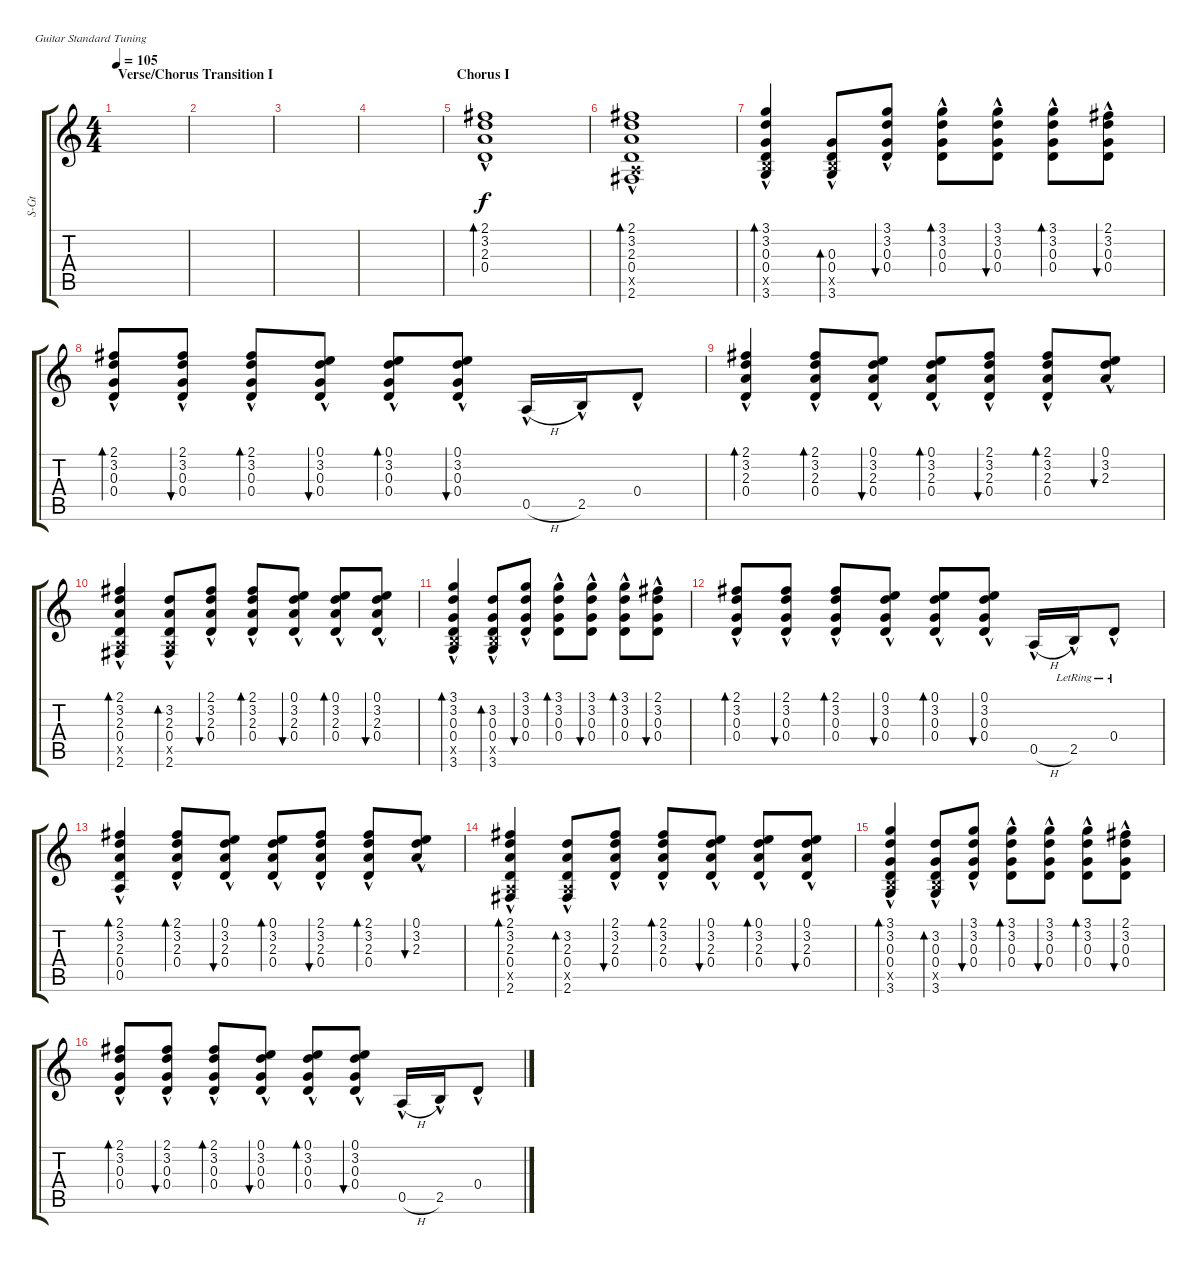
\defaultSystemsLayout 4
\otherSystemsTrackNameOrientation horizontal
\chordDiagramsInScore
\track ("Zakk Wylde Acoustic Rhythm Right" "S-Gt") {instrument acousticguitarsteel}
\staff {score tabs}
\tuning (E4 B3 G3 D3 A2 E2)
\ts (4 4)
\section ("" "Verse/Chorus Transition I")
\tempo 105
\clef g2
\scale
0.333333
\ks c
|
\scale
0.333333 |
\scale
0.333333 |
\scale
0.333333 |
\section ("" "Chorus I")
\scale
0.333333 (0.4{hac} 2.3{hac} 3.2{hac} 2.1).1{bd 113} |
\scale
0.333333 (3.2{hac} 2.3{hac} 0.4{hac} 2.6{hac} 0.5{hac x} 2.1).1{bd 54} |
\scale
0.333333 (3.6{hac} 2.5{hac x} 0.4{hac} 0.3{hac} 3.2 3.1).4{bd 64} (2.5{hac x} 0.4{hac} 0.3{hac} 3.6{hac}).8{bd 63} (0.3{hac} 3.2{hac} 3.1{hac} 0.4{hac}).8{bu 58} (3.1{hac} 3.2{hac} 0.3{hac} 0.4{hac}).8{bd 62} (0.3{hac} 3.2{hac} 3.1{hac} 0.4{hac}).8{bu 65} (0.3{hac} 3.2{hac} 3.1{hac} 0.4{hac}).8{bd 61} (0.3{hac} 3.2{hac} 2.1{hac} 0.4{hac}).8{bu 65} |
(0.3{hac} 3.2{hac} 2.1{hac} 0.4{hac}).8{bd 60} (2.1{hac} 0.3{hac} 3.2{hac} 0.4{hac}).8{bu 58} (2.1{hac} 0.3{hac} 3.2{hac} 0.4{hac}).8{bd 59} (0.1{hac} 3.2{hac} 0.3{hac} 0.4{hac}).8{bu 58} (0.1{hac} 3.2{hac} 0.3{hac} 0.4{hac}).8{bd 58} (0.1{hac} 3.2{hac} 0.3{hac} 0.4{hac}).8{bu 58} 0.5{h hac}.16 2.5{hac}.16 0.4{hac}.8 |
(0.4{hac} 2.3{hac} 3.2{hac} 2.1{hac}).4{bd 56} (0.4{hac} 2.3{hac} 3.2{hac} 2.1{hac}).8{bd 52} (0.1{hac} 3.2{hac} 2.3{hac} 0.4{hac}).8{bu 53} (0.4{hac} 2.3{hac} 3.2{hac} 0.1{hac}).8{bd 51} (2.1{hac} 3.2{hac} 2.3{hac} 0.4{hac}).8{bu 54} (2.1{hac} 3.2{hac} 2.3{hac} 0.4{hac}).8{bd 51} (0.1{hac} 3.2{hac} 2.3{hac}).8{bu 55} |
(0.4{hac} 2.6{hac} 0.5{hac x} 3.2 2.3 2.1).4{bd 56} (0.4{hac} 0.5{hac x} 2.6{hac} 2.3 3.2).8{bd 52} (2.1{hac} 3.2{hac} 2.3{hac} 0.4{hac}).8{bu 53} (0.4{hac} 2.3{hac} 3.2{hac} 2.1{hac}).8{bd 51} (0.1{hac} 3.2{hac} 2.3{hac} 0.4{hac}).8{bu 54} (0.1{hac} 3.2{hac} 2.3{hac} 0.4{hac}).8{bd 51} (0.1{hac} 3.2{hac} 2.3{hac} 0.4{hac}).8{bu 55} |
(3.6{hac} 2.5{hac x} 0.4{hac} 0.3{hac} 3.1 3.2).4{bd 64} (2.5{hac x} 0.4{hac} 0.3{hac} 3.6{hac} 3.2).8{bd 63} (0.3{hac} 3.2{hac} 3.1{hac} 0.4{hac}).8{bu 58} (3.1{hac} 3.2{hac} 0.3{hac} 0.4{hac}).8{bd 62} (0.3{hac} 3.2{hac} 3.1{hac} 0.4{hac}).8{bu 65} (0.3{hac} 3.2{hac} 3.1{hac} 0.4{hac}).8{bd 61} (0.3{hac} 3.2{hac} 2.1{hac} 0.4{hac}).8{bu 65} |
(0.3{hac} 3.2{hac} 2.1{hac} 0.4{hac}).8{bd 60} (2.1{hac} 0.3{hac} 3.2{hac} 0.4{hac}).8{bu 58} (2.1{hac} 0.3{hac} 3.2{hac} 0.4{hac}).8{bd 59} (0.1{hac} 3.2{hac} 0.3{hac} 0.4{hac}).8{bu 58} (0.1{hac} 3.2{hac} 0.3{hac} 0.4{hac}).8{bd 58} (0.1{hac} 3.2{hac} 0.3{hac} 0.4{hac}).8{bu 58} 0.5{h hac}.16 2.5{hac lr}.16 0.4{hac lr}.8 |
(0.4{hac} 2.3{hac} 3.2{hac} 2.1{hac} 0.5{hac}).4{bd 56} (0.4{hac} 2.3{hac} 3.2{hac} 2.1{hac}).8{bd 52} (0.1{hac} 3.2{hac} 2.3{hac} 0.4{hac}).8{bu 53} (0.4{hac} 2.3{hac} 3.2{hac} 0.1{hac}).8{bd 51} (2.1{hac} 3.2{hac} 2.3{hac} 0.4{hac}).8{bu 54} (2.1{hac} 3.2{hac} 2.3{hac} 0.4{hac}).8{bd 51} (0.1{hac} 3.2{hac} 2.3{hac}).8{bu 55} |
(0.4{hac} 2.6{hac} 0.5{hac x} 2.1 3.2 2.3).4{bd 56} (0.4{hac} 0.5{hac x} 2.6{hac} 2.3 3.2).8{bd 52} (2.1{hac} 3.2{hac} 2.3{hac} 0.4{hac}).8{bu 53} (0.4{hac} 2.3{hac} 3.2{hac} 2.1{hac}).8{bd 51} (0.1{hac} 3.2{hac} 2.3{hac} 0.4{hac}).8{bu 54} (0.1{hac} 3.2{hac} 2.3{hac} 0.4{hac}).8{bd 51} (0.1{hac} 3.2{hac} 2.3{hac} 0.4{hac}).8{bu 55} |
(3.6{hac} 2.5{hac x} 0.4{hac} 0.3{hac} 3.2 3.1).4{bd 64} (2.5{hac x} 0.4{hac} 0.3{hac} 3.6{hac} 3.2).8{bd 63} (0.3{hac} 3.2{hac} 3.1{hac} 0.4{hac}).8{bu 58} (3.1{hac} 3.2{hac} 0.3{hac} 0.4{hac}).8{bd 62} (0.3{hac} 3.2{hac} 3.1{hac} 0.4{hac}).8{bu 65} (0.3{hac} 3.2{hac} 3.1{hac} 0.4{hac}).8{bd 61} (0.3{hac} 3.2{hac} 2.1{hac} 0.4{hac}).8{bu 65} |
(0.3{hac} 3.2{hac} 2.1{hac} 0.4{hac}).8{bd 60} (2.1{hac} 0.3{hac} 3.2{hac} 0.4{hac}).8{bu 58} (2.1{hac} 0.3{hac} 3.2{hac} 0.4{hac}).8{bd 59} (0.1{hac} 3.2{hac} 0.3{hac} 0.4{hac}).8{bu 58} (0.1{hac} 3.2{hac} 0.3{hac} 0.4{hac}).8{bd 58} (0.1{hac} 3.2{hac} 0.3{hac} 0.4{hac}).8{bu 58} 0.5{h hac}.16 2.5{hac}.16 0.4{hac}.8
